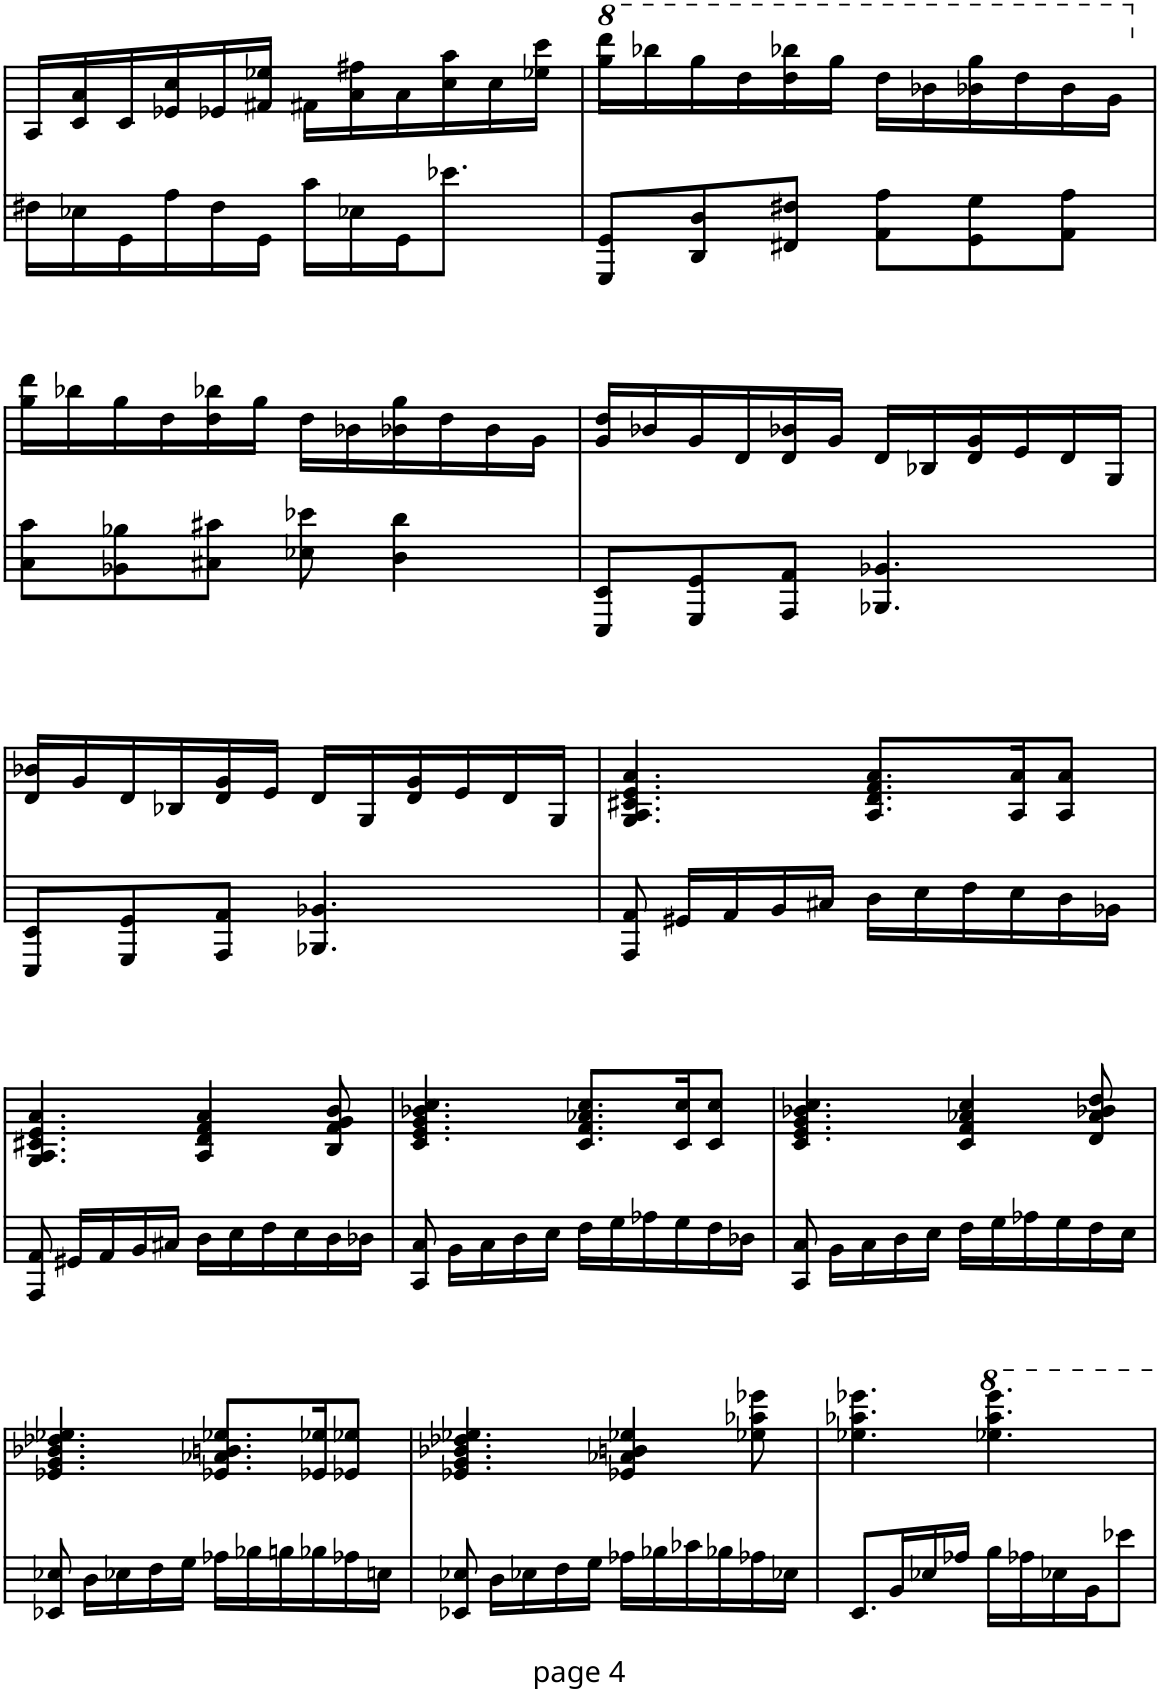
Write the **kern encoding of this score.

**kern	**kern
*part1	*part1
*staff2	*staff1
*I"Piano	*
*I'Pno.	*
!!LO:PB:g=z
*clefF4	*clefG2
*k[]	*k[]
*M6/8	*M6/8
=57	=57
16F#X\LL	16A/LL
16E-X\	16c/ 16a/
16GG\	16c/
16A\	16e-X/ 16cc/
16F#\	16e-X/
16GG\JJ	16f#X/ 16ee-X/JJ
16c\LL	16f#X\LL
16E-X\	16a\ 16ff#X\
16GG\J	16a\
8.e-X\J	16cc\ 16aa\
.	16cc\
.	16ee-X\ 16ccc\JJ
=58	=58
*	*8va
8GGG/ 8GG/L	16ggg\ 16dddd\LL
.	16bbb-X\
8DD/ 8D/	16ggg\
.	16ddd\
8FF#X/ 8F#X/J	16ddd\ 16bbb-X\
.	16ggg\JJ
8AA\ 8A\L	16ddd\LL
.	16bb-X\
8GG\ 8G\	16bb-X\ 16ggg\
.	16ddd\
8AA\ 8A\J	16bb-\
.	16gg\JJ
!!LO:LB:g=z
=59	=59
*	*X8va
8C\ 8c\L	16gg\ 16ddd\LL
.	16bb-X\
8BB-X\ 8B-X\	16gg\
.	16dd\
8C#X\ 8c#X\J	16dd\ 16bb-X\
.	16gg\JJ
8E-X\ 8e-X\	16dd\LL
.	16b-X\
4D\ 4d\	16b-X\ 16gg\
.	16dd\
.	16b-\
.	16g\JJ
=60	=60
8EEE/ 8EE/L	16g/ 16dd/LL
.	16b-X/
8GGG/ 8GG/	16g/
.	16d/
8AAA/ 8AA/J	16d/ 16b-X/
.	16g/JJ
4.BBB-X/ 4.BB-X/	16d/LL
.	16B-X/
.	16d/ 16g/
.	16e/
.	16d/
.	16G/JJ
!!LO:LB:g=z
=61	=61
8EEE/ 8EE/L	16d/ 16b-X/LL
.	16g/
8GGG/ 8GG/	16d/
.	16B-X/
8AAA/ 8AA/J	16d/ 16g/
.	16e/JJ
4.BBB-X/ 4.BB-X/	16d/LL
.	16G/
.	16d/ 16g/
.	16e/
.	16d/
.	16G/JJ
=62	=62
8AAA/ 8AA/	4.G/ 4.A/ 4.c#X/ 4.e/ 4.a/
16GG#X/LL	.
16AA/	.
16BB/	.
16C#X/JJ	.
16D\LL	8.A/ 8.d/ 8.f/ 8.a/L
16E\	.
16F\	.
16E\	16A/ 16a/K
16D\	8A/ 8a/J
16BB-X\JJ	.
!!LO:LB:g=z
=63	=63
8AAA/ 8AA/	4.G/ 4.A/ 4.c#X/ 4.e/ 4.a/
16GG#X/LL	.
16AA/	.
16BB/	.
16C#X/JJ	.
16D\LL	4A/ 4d/ 4f/ 4a/
16E\	.
16F\	.
16E\	.
16D\	8B/ 8f/ 8g/ 8b/
16D-X\JJ	.
=64	=64
8CC/ 8C/	4.c/ 4.e/ 4.g/ 4.b-X/ 4.cc/
16BB\LL	.
16C\	.
16D\	.
16E\JJ	.
16F\LL	8.c/ 8.f/ 8.a-X/ 8.cc/L
16G\	.
16A-X\	.
16G\	16c/ 16cc/K
16F\	8c/ 8cc/J
16D-X\JJ	.
=65	=65
8CC/ 8C/	4.c/ 4.e/ 4.g/ 4.b-X/ 4.cc/
16BB\LL	.
16C\	.
16D\	.
16E\JJ	.
16F\LL	4c/ 4f/ 4a-X/ 4cc/
16G\	.
16A-X\	.
16G\	.
16F\	8d/ 8a-/ 8b-X/ 8dd/
16E\JJ	.
!!LO:LB:g=z
=66	=66
8EE-X/ 8E-X/	4.e-X/ 4.g/ 4.b-X/ 4.dd-X/ 4.ee-X/
16D\LL	.
16E-X\	.
16F\	.
16G\JJ	.
16A-X\LL	8.e-X/ 8.a-X/ 8.bn/ 8.ee-X/L
16B-X\	.
16Bn\	.
16B-X\	16e-X/ 16ee-X/K
16A-X\	8e-X/ 8ee-X/J
16En\JJ	.
=67	=67
8EE-X/ 8E-X/	4.e-X/ 4.g/ 4.b-X/ 4.dd-X/ 4.ee-X/
16D\LL	.
16E-X\	.
16F\	.
16G\JJ	.
16A-X\LL	4e-X/ 4a-X/ 4bn/ 4ee-X/
16B-X\	.
16c-X\	.
16B-X\	.
16A-X\	8ee-X\ 8aa-X\ 8eee-X\
16E-X\JJ	.
=68	=68
8.EE/L	4.ee-X\ 4.aa-X\ 4.eee-X\
16BB/L	.
16E-X/	.
16A-X/JJ	.
16B\LL	4.eee-X\ 4.aaa-\ 4.eeee-\
16A-X\	.
16E-X\	.
16BB\J	.
8e-X\J	.
=	=
*-	*-
